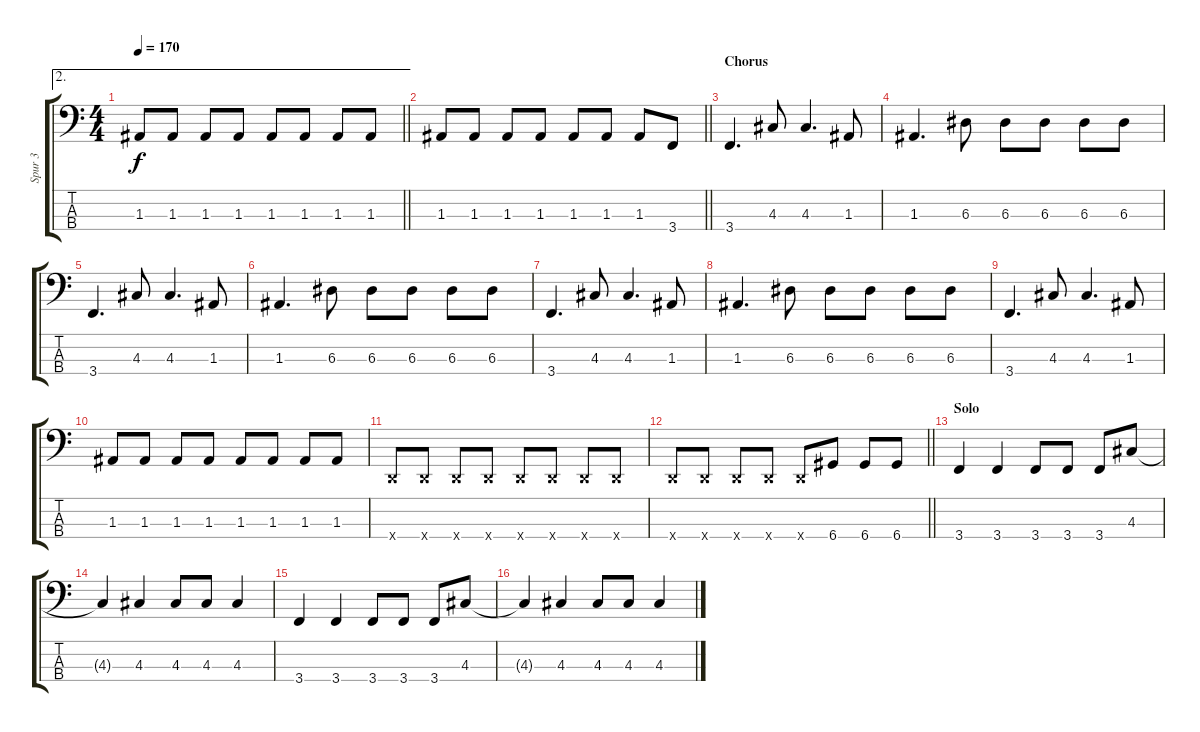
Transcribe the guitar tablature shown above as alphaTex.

\track ("Spur 3" "Spur 3") {instrument electricbassfinger}
\staff {score tabs}
\tuning (G2 D2 A1 D1) {hide}
\ae 2
\ts (4 4)
\tempo 170
\clef f4
\barLineRight lightlight
\ks c
1.3.8{dy f} 1.3.8 1.3.8 1.3.8 1.3.8 1.3.8 1.3.8 1.3.8 |
\barLineRight lightlight
1.3.8 1.3.8 1.3.8 1.3.8 1.3.8 1.3.8 1.3.8 3.4.8 |
\section ("" "Chorus")
3.4.4{d} 4.3.8 4.3.4{d} 1.3.8 |
1.3.4{d} 6.3.8 6.3.8 6.3.8 6.3.8 6.3.8 |
3.4.4{d} 4.3.8 4.3.4{d} 1.3.8 |
1.3.4{d} 6.3.8 6.3.8 6.3.8 6.3.8 6.3.8 |
3.4.4{d} 4.3.8 4.3.4{d} 1.3.8 |
1.3.4{d} 6.3.8 6.3.8 6.3.8 6.3.8 6.3.8 |
3.4.4{d} 4.3.8 4.3.4{d} 1.3.8 |
1.3.8 1.3.8 1.3.8 1.3.8 1.3.8 1.3.8 1.3.8 1.3.8 |
0.4{x}.8 0.4{x}.8 0.4{x}.8 0.4{x}.8 0.4{x}.8 0.4{x}.8 0.4{x}.8 0.4{x}.8 |
\barLineRight lightlight
0.4{x}.8 0.4{x}.8 0.4{x}.8 0.4{x}.8 0.4{x}.8 6.4.8 6.4.8 6.4.8 |
\section ("" "Solo")
3.4.4 3.4.4 3.4.8 3.4.8 3.4.8 4.3.8 |
4.3{t}.4 4.3.4 4.3.8 4.3.8 4.3.4 |
3.4.4 3.4.4 3.4.8 3.4.8 3.4.8 4.3.8 |
4.3{t}.4 4.3.4 4.3.8 4.3.8 4.3.4
